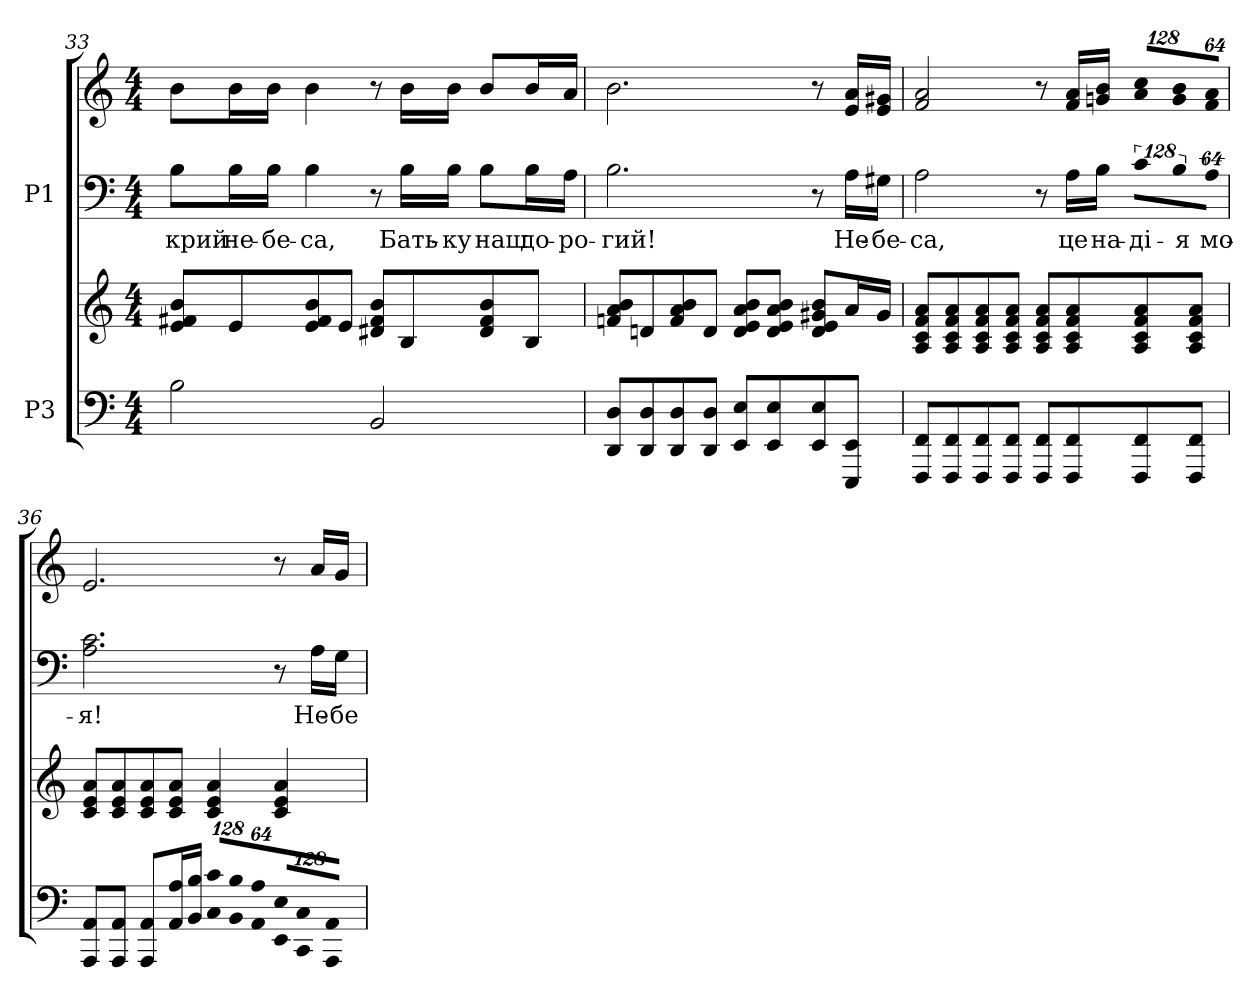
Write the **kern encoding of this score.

**kern	**kern	**kern	**text	**kern
*part2	*part2	*part1	*part1	*part1
*staff4	*staff3	*staff2	*staff2	*staff1
*I"P3	*	*I"P1	*	*
!!LO:PB:g=z
*clefF4	*clefG2	*clefF4	*	*clefG2
*k[]	*k[]	*k[]	*	*k[]
*C:	*C:	*C:	*	*C:
*M4/4	*M4/4	*M4/4	*	*M4/4
=33	=33	=33	=33	=33
!	!	!	!LO:LY:a:color=#000000	!
2Bi\	8ei/ 8f#Xi 8biL	8Bi\L	-крий	8bi\L
!	!	!	!LO:LY:a:color=#000000	!
.	8ei/	16Bi\L	не-	16bi\L
!	!	!	!LO:LY:a:color=#000000	!
.	.	16Bi\JJ	-бе-	16bi\JJ
!	!	!	!LO:LY:a:color=#000000	!
.	8ei/ 8f#i 8bi	4Bi\	-са,	4bi\
.	8ei/J	.	.	.
2BBi/	8d#Xi/ 8f#i 8biL	8r	.	8r
!	!	!	!LO:LY:a:color=#000000	!
.	8Bi/	16Bi\LL	Бать-	16bi\LL
!	!	!	!LO:LY:a:color=#000000	!
.	.	16Bi\JJ	-ку	16bi\JJ
!	!	!	!LO:LY:a:color=#000000	!
.	8d#i/ 8f#i 8bi	8Bi\L	наш	8bi/L
!	!	!	!LO:LY:a:color=#000000	!
.	8Bi/J	16Bi\L	до-	16bi/L
!	!	!	!LO:LY:a:color=#000000	!
.	.	16Ai\JJ	-ро-	16ai/JJ
=34	=34	=34	=34	=34
!	!	!	!LO:LY:a:color=#000000	!
8DDi/ 8DiL	8fni/ 8ai 8biL	2.Bi\	-гий!	2.bi\
8DDi/ 8Di	8dni/	.	.	.
8DDi/ 8Di	8fi/ 8ai 8bi	.	.	.
8DDi/ 8DiJ	8di/J	.	.	.
8EEi/ 8EiL	8di/ 8ei 8ai 8biL	.	.	.
8EEi/ 8Ei	8di/ 8ei 8ai 8biJ	.	.	.
8EEi/ 8Ei	8di/ 8ei 8g#Xi 8biL	8r	.	8r
!	!	!	!LO:LY:a:color=#000000	!
8EEEi/ 8EEiJ	16ai/L	16Ai\LL	Не-	16ei/ 16aiLL
!	!	!	!LO:LY:a:color=#000000	!
.	16g#i/JJ	16G#Xi\JJ	-бе-	16ei/ 16g#XiJJ
=35	=35	=35	=35	=35
!	!	!	!LO:LY:a:color=#000000	!
8FFFi/ 8FFiL	8Ai/ 8ci 8fi 8aiL	2Ai\	-са,	2fi/ 2ai
8FFFi/ 8FFi	8Ai/ 8ci 8fi 8ai	.	.	.
8FFFi/ 8FFi	8Ai/ 8ci 8fi 8ai	.	.	.
8FFFi/ 8FFiJ	8Ai/ 8ci 8fi 8aiJ	.	.	.
8FFFi/ 8FFiL	8Ai/ 8ci 8fi 8aiL	8r	.	8r
!	!	!	!LO:LY:a:color=#000000	!
8FFFi/ 8FFi	8Ai/ 8ci 8fi 8ai	16Ai\LL	це	16fi/ 16aiLL
!	!	!	!LO:LY:a:color=#000000	!
.	.	16Bi\JJ	на-	16gni/ 16biJJ
!	!	!LO:N:vis=8	!	!
!	!	!	!LO:LY:a:color=#000000	!
*	*	*	*	*Xbrackettup
!	!	!	!	!LO:N:vis=8
8FFFi/ 8FFi	8Ai/ 8ci 8fi 8ai	1024%85ci\L	-ді-	1024%85ai/ 1024%85cciL
!	!	!LO:N:vis=8	!	!
!	!	!	!LO:LY:a:color=#000000	!LO:N:vis=8
.	.	1024%85Bi\	-я	1024%85gi/ 1024%85bi
8FFFi/ 8FFiJ	8Ai/ 8ci 8fi 8aiJ	.	.	.
!	!	!LO:N:vis=8	!	!
!	!	!	!LO:LY:a:color=#000000	!LO:N:vis=8
.	.	512%43Ai\J	мо-	512%43fi/ 512%43aiJ
!!LO:LB:g=z
=36	=36	=36	=36	=36
!	!	!	!LO:LY:a:color=#000000	!
8AAAi/ 8AAiL	8ci/ 8ei 8aiL	2.Ai\ 2.ci	-я!	2.ei/
8AAAi/ 8AAiJ	8ci/ 8ei 8ai	.	.	.
8AAAi/ 8AAiL	8ci/ 8ei 8ai	.	.	.
16AAi/ 16AiL	8ci/ 8ei 8aiJ	.	.	.
16BBi/ 16BiJJ	.	.	.	.
*Xbrackettup	*	*	*	*
!LO:N:vis=8	!	!	!	!
1024%85Ci\ 1024%85ciL	4ci/ 4ei 4ai	.	.	.
!LO:N:vis=8	!	!	!	!
1024%85BBi\ 1024%85Bi	.	.	.	.
!LO:N:vis=8	!	!	!	!
512%43AAi\ 512%43AiJ	.	.	.	.
!LO:N:vis=8	!	!	!	!
1024%85EEi/ 1024%85EiL	4ci/ 4ei 4ai	8r	.	8r
!LO:N:vis=8	!	!	!	!
1024%85CCi/ 1024%85Ci	.	.	.	.
!	!	!	!LO:LY:a:color=#000000	!
.	.	16Ai\LL	Не-	16ai/LL
!LO:N:vis=8	!	!	!	!
512%43AAAi/ 512%43AAiJ	.	.	.	.
!	!	!	!LO:LY:a:color=#000000	!
.	.	16Gi\JJ	-бе-	16gi/JJ
=	=	=	=	=
*-	*-	*-	*-	*-
